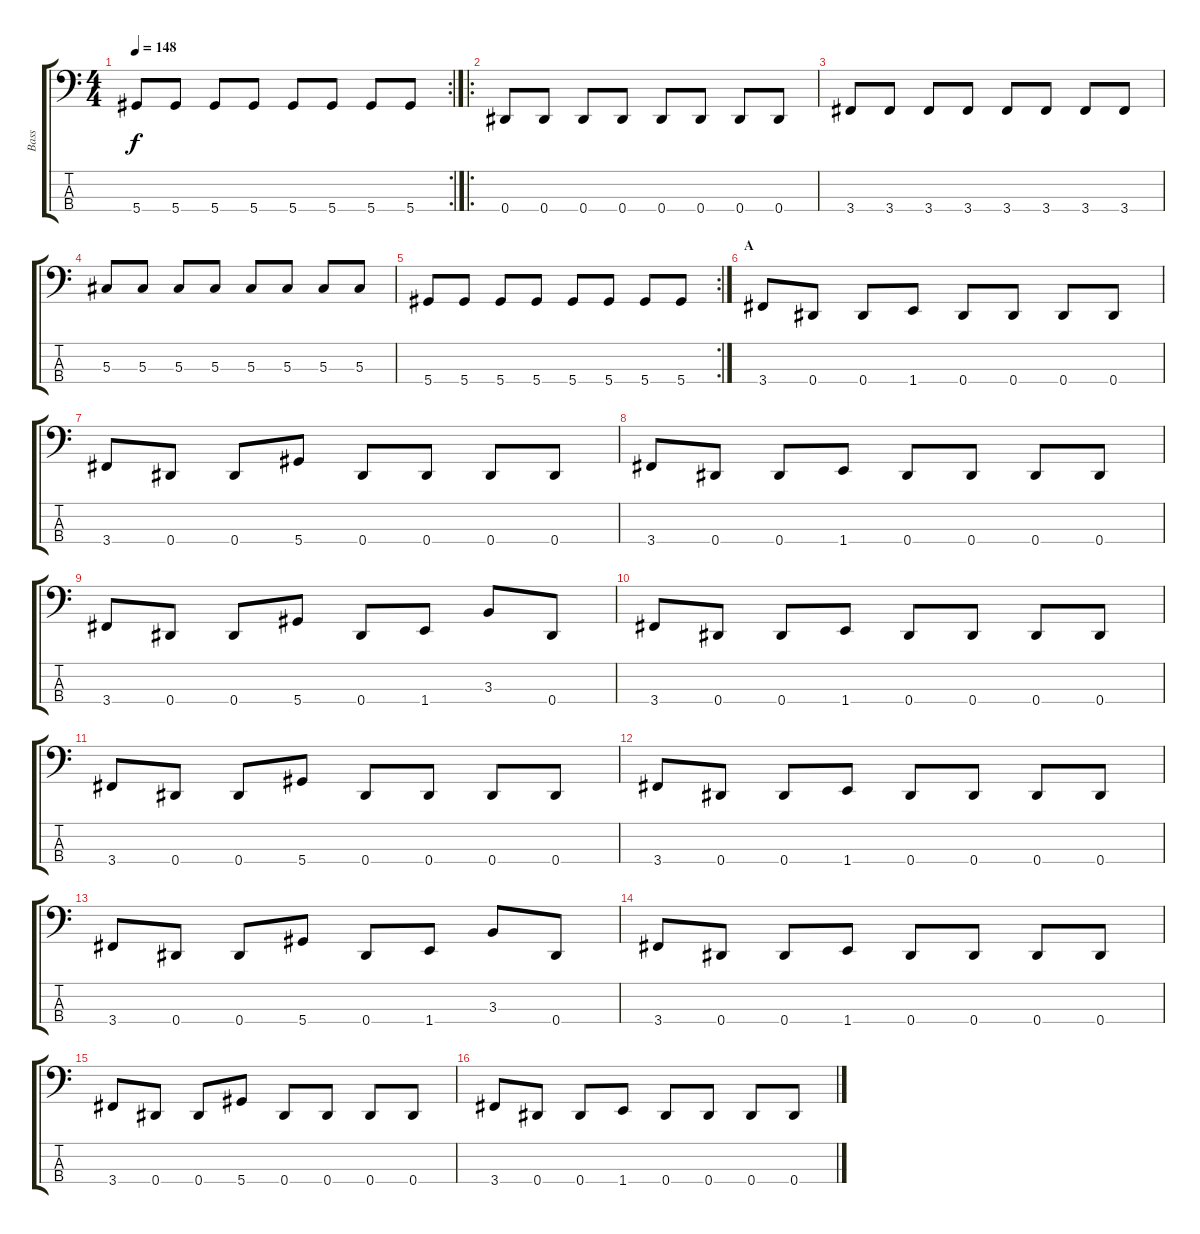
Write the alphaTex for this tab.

\track ("Bass" "Bass") {instrument electricbasspick}
\staff {score tabs}
\tuning (Gb2 Db2 Ab1 Eb1) {hide}
\rc 2
\ts (4 4)
\tempo 148
\clef f4
\ks c
5.4.8{dy f} 5.4.8 5.4.8 5.4.8 5.4.8 5.4.8 5.4.8 5.4.8 |
\ro
0.4.8 0.4.8 0.4.8 0.4.8 0.4.8 0.4.8 0.4.8 0.4.8 |
3.4.8 3.4.8 3.4.8 3.4.8 3.4.8 3.4.8 3.4.8 3.4.8 |
5.3.8 5.3.8 5.3.8 5.3.8 5.3.8 5.3.8 5.3.8 5.3.8 |
\rc 2
5.4.8 5.4.8 5.4.8 5.4.8 5.4.8 5.4.8 5.4.8 5.4.8 |
\section ("" "A")
3.4.8 0.4.8 0.4.8 1.4.8 0.4.8 0.4.8 0.4.8 0.4.8 |
3.4.8 0.4.8 0.4.8 5.4.8 0.4.8 0.4.8 0.4.8 0.4.8 |
3.4.8 0.4.8 0.4.8 1.4.8 0.4.8 0.4.8 0.4.8 0.4.8 |
3.4.8 0.4.8 0.4.8 5.4.8 0.4.8 1.4.8 3.3.8 0.4.8 |
3.4.8 0.4.8 0.4.8 1.4.8 0.4.8 0.4.8 0.4.8 0.4.8 |
3.4.8 0.4.8 0.4.8 5.4.8 0.4.8 0.4.8 0.4.8 0.4.8 |
3.4.8 0.4.8 0.4.8 1.4.8 0.4.8 0.4.8 0.4.8 0.4.8 |
3.4.8 0.4.8 0.4.8 5.4.8 0.4.8 1.4.8 3.3.8 0.4.8 |
3.4.8 0.4.8 0.4.8 1.4.8 0.4.8 0.4.8 0.4.8 0.4.8 |
3.4.8 0.4.8 0.4.8 5.4.8 0.4.8 0.4.8 0.4.8 0.4.8 |
3.4.8 0.4.8 0.4.8 1.4.8 0.4.8 0.4.8 0.4.8 0.4.8
